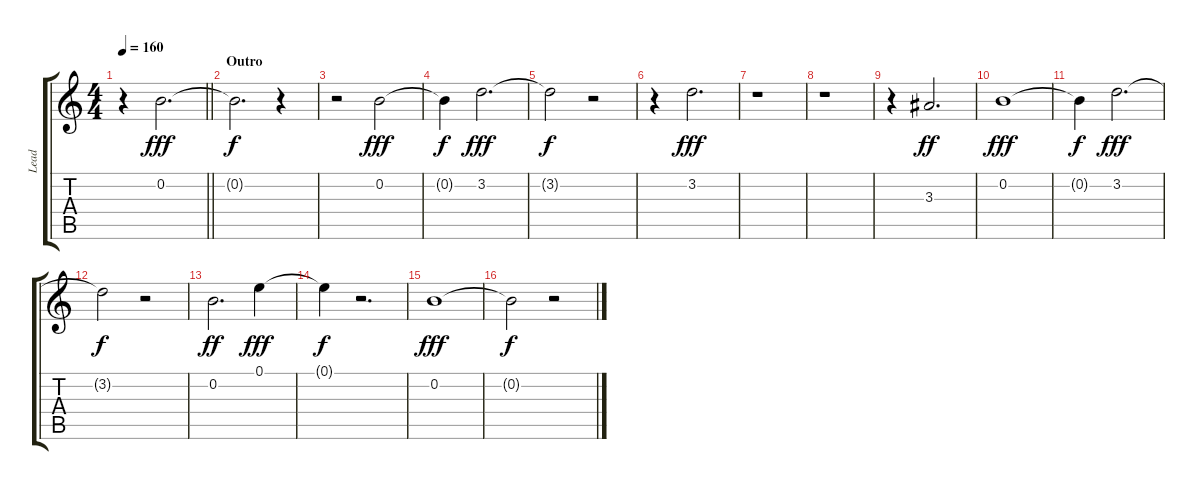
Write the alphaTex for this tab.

\track ("Lead" "Lead") {instrument electricguitarjazz}
\staff {score tabs}
\tuning (E4 B3 G3 D3 A2 E2) {hide}
\ts (4 4)
\tempo 160
\clef g2
\barLineRight lightlight
\ks c
r.4{dy fff} 0.2.2{d} |
\section ("" "Outro")
0.2{t}.2{d dy f} r.4 |
r.2 0.2.2{dy fff} |
0.2{t}.4{dy f} 3.2.2{d dy fff} |
3.2{t}.2{dy f} r.2 |
r.4 3.2.2{d dy fff} |
r.1 |
r.1 |
r.4 3.3.2{d dy ff} |
0.2.1{dy fff} |
0.2{t}.4{dy f} 3.2.2{d dy fff} |
3.2{t}.2{dy f} r.2 |
0.2.2{d dy ff} 0.1.4{dy fff} |
0.1{t}.4{dy f} r.2{d} |
0.2.1{dy fff} |
0.2{t}.2{dy f} r.2
